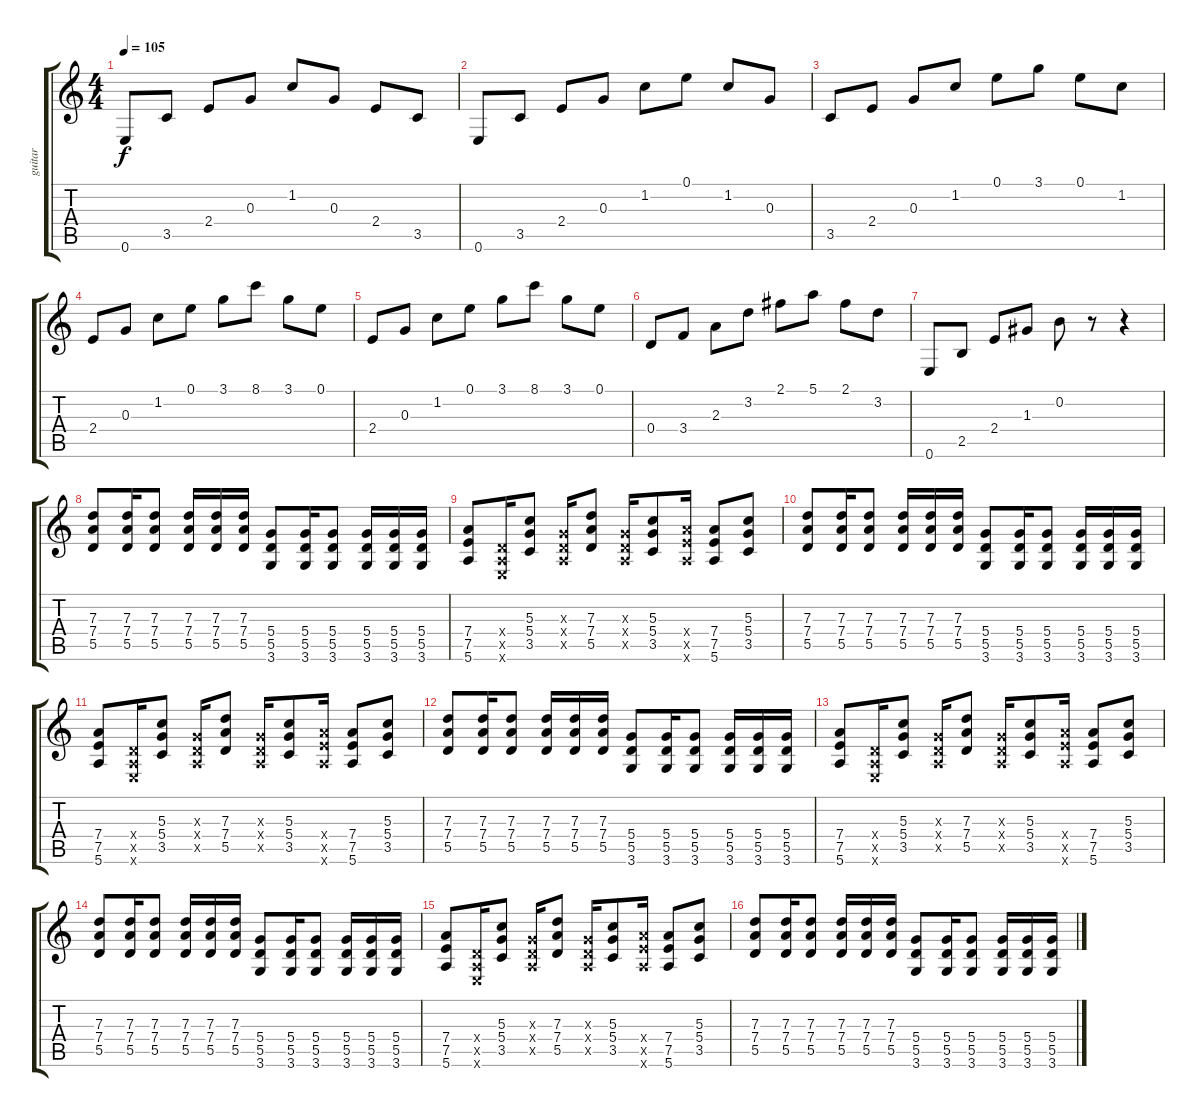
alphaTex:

\track ("guitar" "guitar") {instrument distortionguitar}
\staff {score tabs}
\tuning (E4 B3 G3 D3 A2 E2) {hide}
\ts (4 4)
\tempo 105
\clef g2
\ks c
0.6.8{dy f instrument distortionguitar} 3.5.8 2.4.8 0.3.8 1.2.8 0.3.8 2.4.8 3.5.8 |
0.6.8 3.5.8 2.4.8 0.3.8 1.2.8 0.1.8 1.2.8 0.3.8 |
3.5.8 2.4.8 0.3.8 1.2.8 0.1.8 3.1.8 0.1.8 1.2.8 |
2.4.8 0.3.8 1.2.8 0.1.8 3.1.8 8.1.8 3.1.8 0.1.8 |
2.4.8 0.3.8 1.2.8 0.1.8 3.1.8 8.1.8 3.1.8 0.1.8 |
0.4.8 3.4.8 2.3.8 3.2.8 2.1.8 5.1.8 2.1.8 3.2.8 |
0.6.8 2.5.8 2.4.8 1.3.8 0.2.8 r.8 r.4 |
(7.3 7.4 5.5).8 (7.3 7.4 5.5).16 (7.3 7.4 5.5).8 (7.3 7.4 5.5).16 (7.3 7.4 5.5).16 (7.3 7.4 5.5).16 (5.4 5.5 3.6).8 (5.4 5.5 3.6).16 (5.4 5.5 3.6).8 (5.4 5.5 3.6).16 (5.4 5.5 3.6).16 (5.4 5.5 3.6).16 |
(7.4 7.5 5.6).8 (0.4{x} 0.5{x} 0.6{x}).16 (5.3 5.4 3.5).8 (0.3{x} 0.4{x} 0.5{x}).16 (7.3 7.4 5.5).8 (0.3{x} 0.4{x} 0.5{x}).16 (5.3 5.4 3.5).8 (7.4{x} 7.5{x} 5.6{x}).16 (7.4 7.5 5.6).8 (5.3 5.4 3.5).8 |
(7.3 7.4 5.5).8 (7.3 7.4 5.5).16 (7.3 7.4 5.5).8 (7.3 7.4 5.5).16 (7.3 7.4 5.5).16 (7.3 7.4 5.5).16 (5.4 5.5 3.6).8 (5.4 5.5 3.6).16 (5.4 5.5 3.6).8 (5.4 5.5 3.6).16 (5.4 5.5 3.6).16 (5.4 5.5 3.6).16 |
(7.4 7.5 5.6).8 (0.4{x} 0.5{x} 0.6{x}).16 (5.3 5.4 3.5).8 (0.3{x} 0.4{x} 0.5{x}).16 (7.3 7.4 5.5).8 (0.3{x} 0.4{x} 0.5{x}).16 (5.3 5.4 3.5).8 (7.4{x} 7.5{x} 5.6{x}).16 (7.4 7.5 5.6).8 (5.3 5.4 3.5).8 |
(7.3 7.4 5.5).8 (7.3 7.4 5.5).16 (7.3 7.4 5.5).8 (7.3 7.4 5.5).16 (7.3 7.4 5.5).16 (7.3 7.4 5.5).16 (5.4 5.5 3.6).8 (5.4 5.5 3.6).16 (5.4 5.5 3.6).8 (5.4 5.5 3.6).16 (5.4 5.5 3.6).16 (5.4 5.5 3.6).16 |
(7.4 7.5 5.6).8 (0.4{x} 0.5{x} 0.6{x}).16 (5.3 5.4 3.5).8 (0.3{x} 0.4{x} 0.5{x}).16 (7.3 7.4 5.5).8 (0.3{x} 0.4{x} 0.5{x}).16 (5.3 5.4 3.5).8 (7.4{x} 7.5{x} 5.6{x}).16 (7.4 7.5 5.6).8 (5.3 5.4 3.5).8 |
(7.3 7.4 5.5).8 (7.3 7.4 5.5).16 (7.3 7.4 5.5).8 (7.3 7.4 5.5).16 (7.3 7.4 5.5).16 (7.3 7.4 5.5).16 (5.4 5.5 3.6).8 (5.4 5.5 3.6).16 (5.4 5.5 3.6).8 (5.4 5.5 3.6).16 (5.4 5.5 3.6).16 (5.4 5.5 3.6).16 |
(7.4 7.5 5.6).8 (0.4{x} 0.5{x} 0.6{x}).16 (5.3 5.4 3.5).8 (0.3{x} 0.4{x} 0.5{x}).16 (7.3 7.4 5.5).8 (0.3{x} 0.4{x} 0.5{x}).16 (5.3 5.4 3.5).8 (7.4{x} 7.5{x} 5.6{x}).16 (7.4 7.5 5.6).8 (5.3 5.4 3.5).8 |
(7.3 7.4 5.5).8 (7.3 7.4 5.5).16 (7.3 7.4 5.5).8 (7.3 7.4 5.5).16 (7.3 7.4 5.5).16 (7.3 7.4 5.5).16 (5.4 5.5 3.6).8 (5.4 5.5 3.6).16 (5.4 5.5 3.6).8 (5.4 5.5 3.6).16 (5.4 5.5 3.6).16 (5.4 5.5 3.6).16
